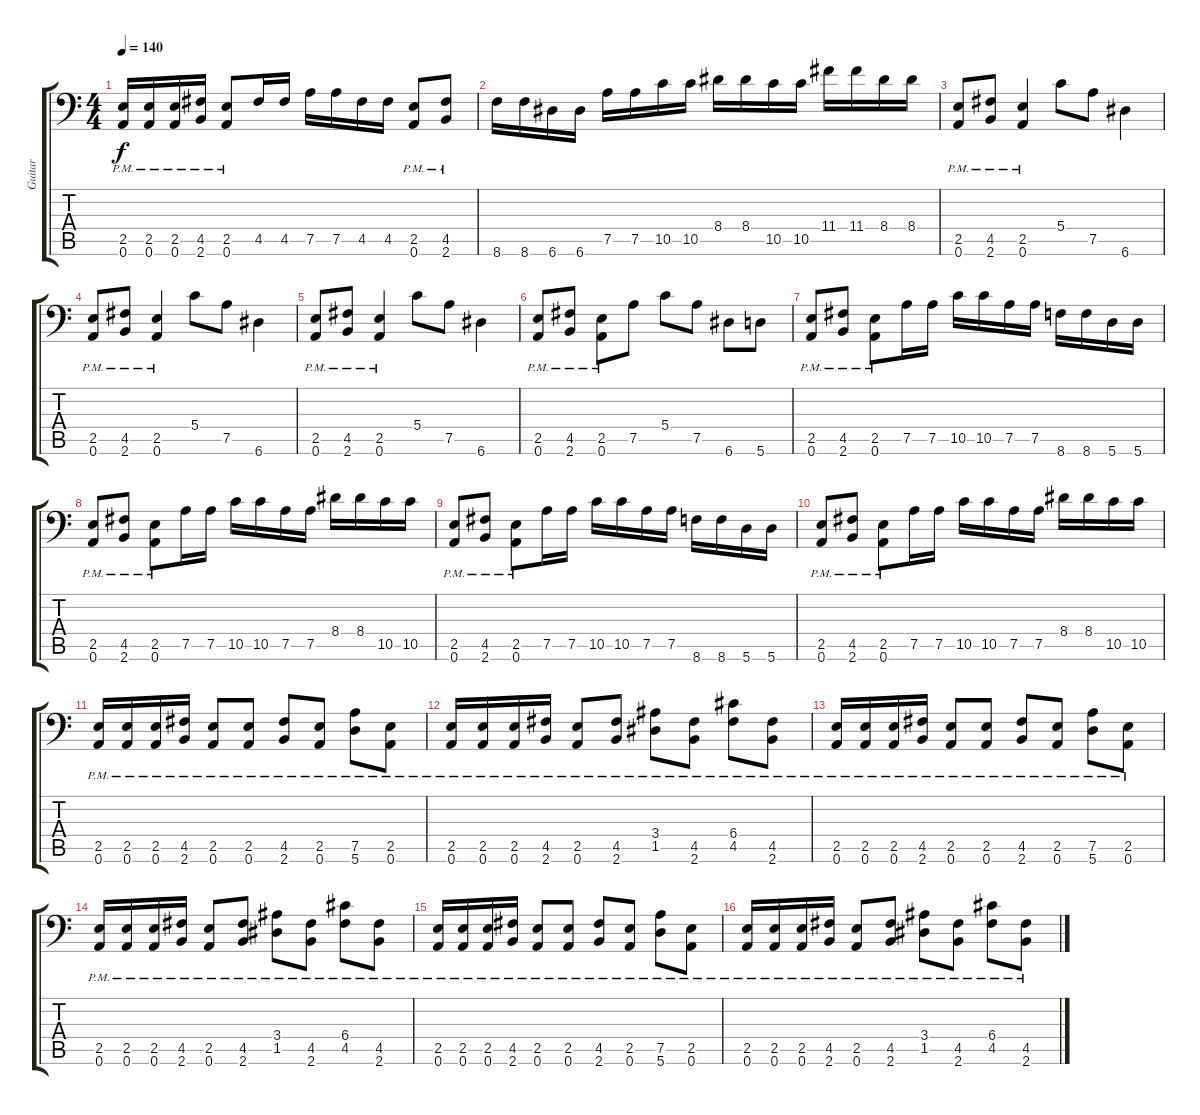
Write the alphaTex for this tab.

\track ("Guitar" "Guitar") {instrument distortionguitar}
\staff {score tabs}
\tuning (A3 E3 C3 G2 D2 A1) {hide}
\ts (4 4)
\tempo 140
\clef f4
\ks c
(2.5{pm} 0.6{pm}).16{dy f} (2.5{pm} 0.6{pm}).16 (2.5{pm} 0.6{pm}).16 (4.5{pm} 2.6{pm}).16 (2.5{pm} 0.6{pm}).8 4.5.16 4.5.16 7.5.16 7.5.16 4.5.16 4.5.16 (2.5{pm} 0.6{pm}).8 (4.5{pm} 2.6{pm}).8 |
8.6.16 8.6.16 6.6.16 6.6.16 7.5.16 7.5.16 10.5.16 10.5.16 8.4.16 8.4.16 10.5.16 10.5.16 11.4.16 11.4.16 8.4.16 8.4.16 |
(2.5{pm} 0.6{pm}).8 (4.5{pm} 2.6{pm}).8 (2.5{pm} 0.6{pm}).4 5.4.8 7.5.8 6.6.4 |
(2.5{pm} 0.6{pm}).8 (4.5{pm} 2.6{pm}).8 (2.5{pm} 0.6{pm}).4 5.4.8 7.5.8 6.6.4 |
(2.5{pm} 0.6{pm}).8 (4.5{pm} 2.6{pm}).8 (2.5{pm} 0.6{pm}).4 5.4.8 7.5.8 6.6.4 |
(2.5{pm} 0.6{pm}).8 (4.5{pm} 2.6{pm}).8 (2.5{pm} 0.6{pm}).8 7.5.8 5.4.8 7.5.8 6.6.8 5.6.8 |
(2.5{pm} 0.6{pm}).8 (4.5{pm} 2.6{pm}).8 (2.5{pm} 0.6{pm}).8 7.5.16 7.5.16 10.5.16 10.5.16 7.5.16 7.5.16 8.6.16 8.6.16 5.6.16 5.6.16 |
(2.5{pm} 0.6{pm}).8 (4.5{pm} 2.6{pm}).8 (2.5{pm} 0.6{pm}).8 7.5.16 7.5.16 10.5.16 10.5.16 7.5.16 7.5.16 8.4.16 8.4.16 10.5.16 10.5.16 |
(2.5{pm} 0.6{pm}).8 (4.5{pm} 2.6{pm}).8 (2.5{pm} 0.6{pm}).8 7.5.16 7.5.16 10.5.16 10.5.16 7.5.16 7.5.16 8.6.16 8.6.16 5.6.16 5.6.16 |
(2.5{pm} 0.6{pm}).8 (4.5{pm} 2.6{pm}).8 (2.5{pm} 0.6{pm}).8 7.5.16 7.5.16 10.5.16 10.5.16 7.5.16 7.5.16 8.4.16 8.4.16 10.5.16 10.5.16 |
(2.5{pm} 0.6{pm}).16 (2.5{pm} 0.6{pm}).16 (2.5{pm} 0.6{pm}).16 (4.5{pm} 2.6{pm}).16 (2.5{pm} 0.6{pm}).8 (2.5{pm} 0.6{pm}).8 (4.5{pm} 2.6{pm}).8 (2.5{pm} 0.6{pm}).8 (7.5{pm} 5.6{pm}).8 (2.5{pm} 0.6{pm}).8 |
(2.5{pm} 0.6{pm}).16 (2.5{pm} 0.6{pm}).16 (2.5{pm} 0.6{pm}).16 (4.5{pm} 2.6{pm}).16 (2.5{pm} 0.6{pm}).8 (4.5{pm} 2.6{pm}).8 (3.4{pm} 1.5{pm}).8 (4.5{pm} 2.6{pm}).8 (6.4{pm} 4.5{pm}).8 (4.5{pm} 2.6{pm}).8 |
(2.5{pm} 0.6{pm}).16 (2.5{pm} 0.6{pm}).16 (2.5{pm} 0.6{pm}).16 (4.5{pm} 2.6{pm}).16 (2.5{pm} 0.6{pm}).8 (2.5{pm} 0.6{pm}).8 (4.5{pm} 2.6{pm}).8 (2.5{pm} 0.6{pm}).8 (7.5{pm} 5.6{pm}).8 (2.5{pm} 0.6{pm}).8 |
(2.5{pm} 0.6{pm}).16 (2.5{pm} 0.6{pm}).16 (2.5{pm} 0.6{pm}).16 (4.5{pm} 2.6{pm}).16 (2.5{pm} 0.6{pm}).8 (4.5{pm} 2.6{pm}).8 (3.4{pm} 1.5{pm}).8 (4.5{pm} 2.6{pm}).8 (6.4{pm} 4.5{pm}).8 (4.5{pm} 2.6{pm}).8 |
(2.5{pm} 0.6{pm}).16 (2.5{pm} 0.6{pm}).16 (2.5{pm} 0.6{pm}).16 (4.5{pm} 2.6{pm}).16 (2.5{pm} 0.6{pm}).8 (2.5{pm} 0.6{pm}).8 (4.5{pm} 2.6{pm}).8 (2.5{pm} 0.6{pm}).8 (7.5{pm} 5.6{pm}).8 (2.5{pm} 0.6{pm}).8 |
(2.5{pm} 0.6{pm}).16 (2.5{pm} 0.6{pm}).16 (2.5{pm} 0.6{pm}).16 (4.5{pm} 2.6{pm}).16 (2.5{pm} 0.6{pm}).8 (4.5{pm} 2.6{pm}).8 (3.4{pm} 1.5{pm}).8 (4.5{pm} 2.6{pm}).8 (6.4{pm} 4.5{pm}).8 (4.5{pm} 2.6{pm}).8
